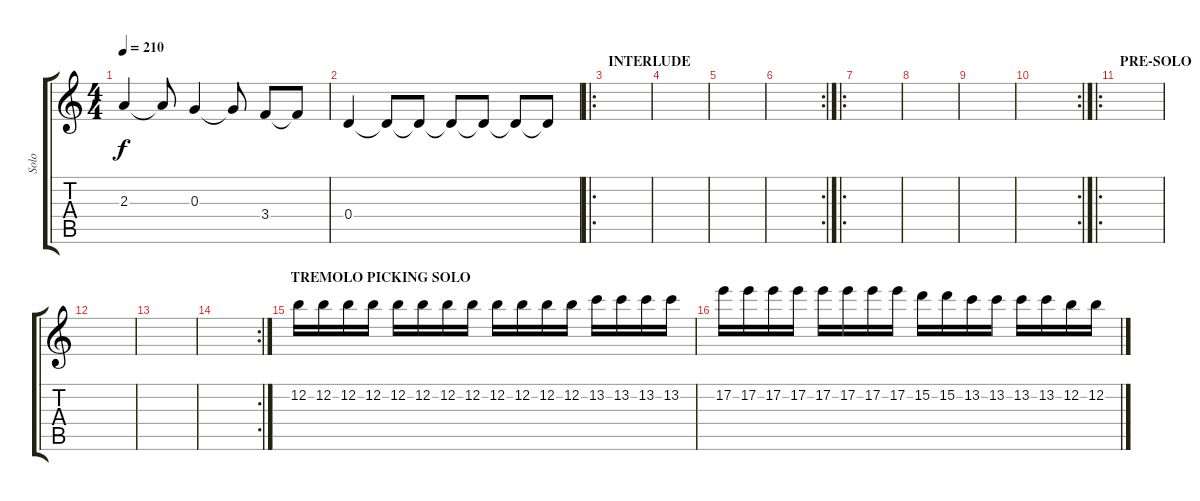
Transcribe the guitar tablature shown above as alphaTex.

\track ("Solo" "Solo") {instrument distortionguitar}
\staff {score tabs}
\tuning (E4 B3 G3 D3 A2 D2) {hide}
\ts (4 4)
\tempo 210
\clef g2
\ks c
2.3.4{dy f} 2.3{t}.8 0.3.4 0.3{t}.8 3.4.8 3.4{t}.8 |
0.4.4 0.4{t}.8 0.4{t}.8 0.4{t}.8 0.4{t}.8 0.4{t}.8 0.4{t}.8 |
\ro
\section ("" "INTERLUDE")
|
|
|
\rc 2
|
\ro
|
|
|
\rc 2
|
\ro
\section ("" "PRE-SOLO")
|
|
|
\rc 2
|
\section ("" "TREMOLO PICKING SOLO")
12.2.16{volume 11 instrument distortionguitar} 12.2.16 12.2.16 12.2.16 12.2.16 12.2.16 12.2.16 12.2.16 12.2.16 12.2.16 12.2.16 12.2.16 13.2.16 13.2.16 13.2.16 13.2.16 |
17.2.16 17.2.16 17.2.16 17.2.16 17.2.16 17.2.16 17.2.16 17.2.16 15.2.16 15.2.16 13.2.16 13.2.16 13.2.16 13.2.16 12.2.16 12.2.16
